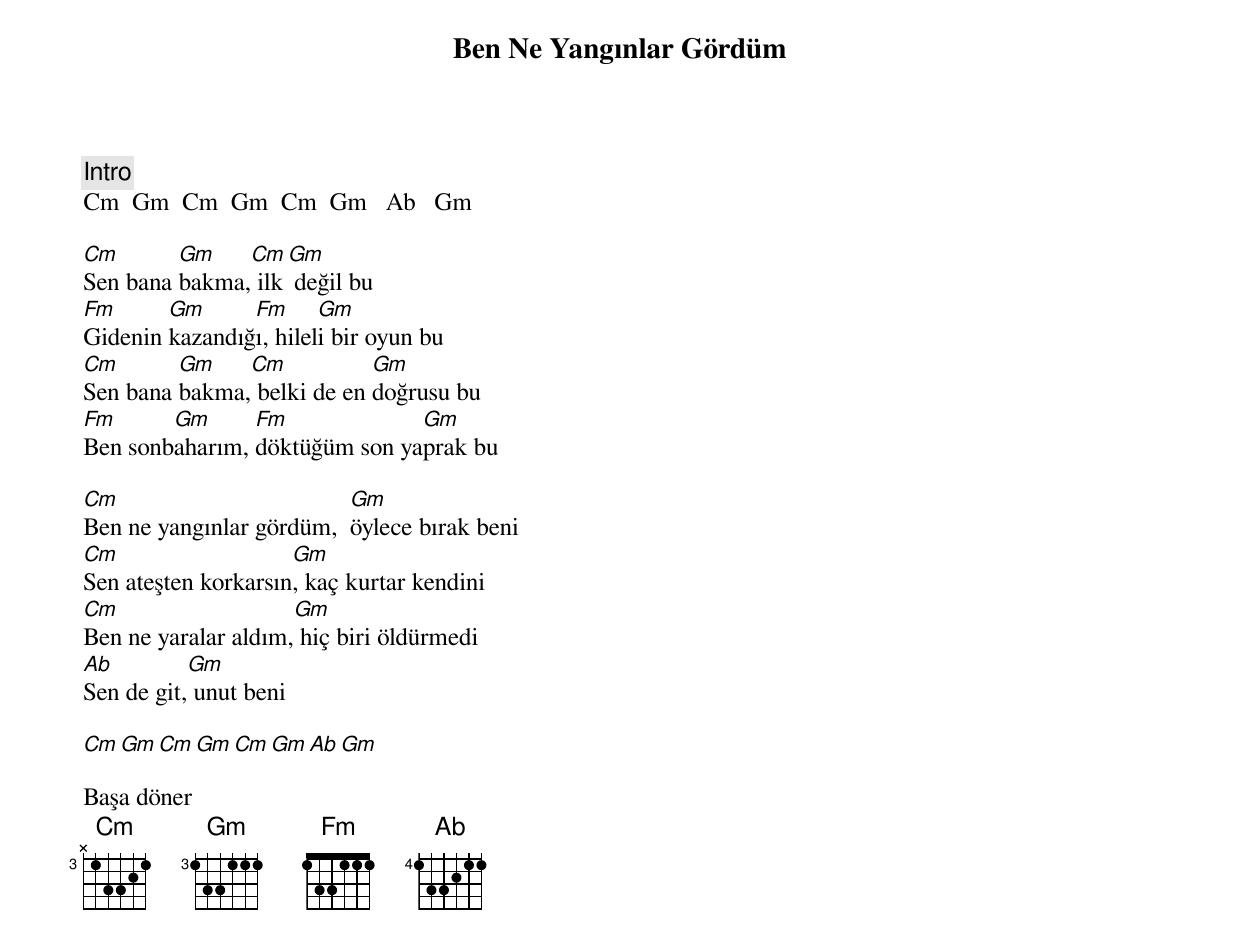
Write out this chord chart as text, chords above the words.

{title: Ben Ne Yangınlar Gördüm}
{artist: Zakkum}

Intro
Cm  Gm  Cm  Gm  Cm  Gm   Ab   Gm

Cm       Gm    Cm  Gm
Sen bana bakma, ilk değil bu
Fm      Gm      Fm      Gm
Gidenin kazandığı, hileli bir oyun bu
Cm       Gm    Cm           Gm
Sen bana bakma, belki de en doğrusu bu
Fm      Gm      Fm             Gm
Ben sonbaharım, döktüğüm son yaprak bu

Cm                        Gm
Ben ne yangınlar gördüm,  öylece bırak beni
Cm                   Gm
Sen ateşten korkarsın, kaç kurtar kendini
Cm                   Gm
Ben ne yaralar aldım, hiç biri öldürmedi
Ab         Gm
Sen de git, unut beni

Cm  Gm  Cm  Gm  Cm  Gm   Ab   Gm

Başa döner
